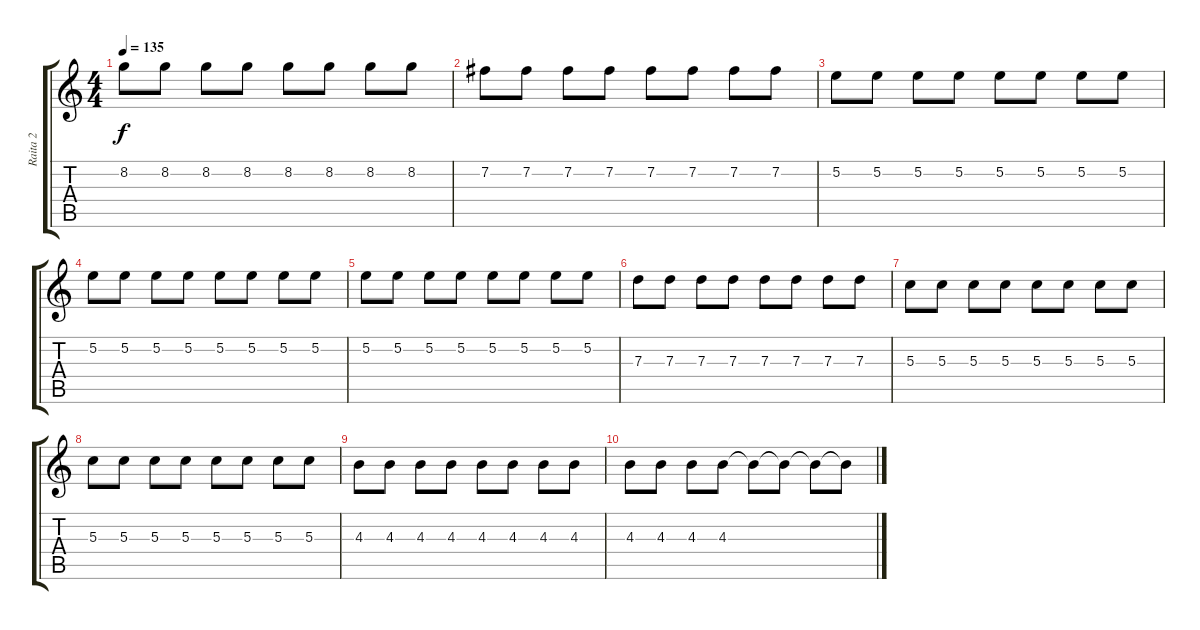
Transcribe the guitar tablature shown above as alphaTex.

\track ("Raita 2" "Raita 2") {instrument distortionguitar}
\staff {score tabs}
\tuning (E4 B3 G3 D3 A2 E2) {hide}
\ts (4 4)
\tempo 135
\clef g2
\ks c
8.2.8{dy f} 8.2.8 8.2.8 8.2.8 8.2.8 8.2.8 8.2.8 8.2.8 |
7.2.8 7.2.8 7.2.8 7.2.8 7.2.8 7.2.8 7.2.8 7.2.8 |
5.2.8 5.2.8 5.2.8 5.2.8 5.2.8 5.2.8 5.2.8 5.2.8 |
5.2.8 5.2.8 5.2.8 5.2.8 5.2.8 5.2.8 5.2.8 5.2.8 |
5.2.8 5.2.8 5.2.8 5.2.8 5.2.8 5.2.8 5.2.8 5.2.8 |
7.3.8 7.3.8 7.3.8 7.3.8 7.3.8 7.3.8 7.3.8 7.3.8 |
5.3.8 5.3.8 5.3.8 5.3.8 5.3.8 5.3.8 5.3.8 5.3.8 |
5.3.8 5.3.8 5.3.8 5.3.8 5.3.8 5.3.8 5.3.8 5.3.8 |
4.3.8 4.3.8 4.3.8 4.3.8 4.3.8 4.3.8 4.3.8 4.3.8 |
4.3.8 4.3.8 4.3.8 4.3.8 4.3{t}.8 4.3{t}.8 4.3{t}.8 4.3{t}.8
